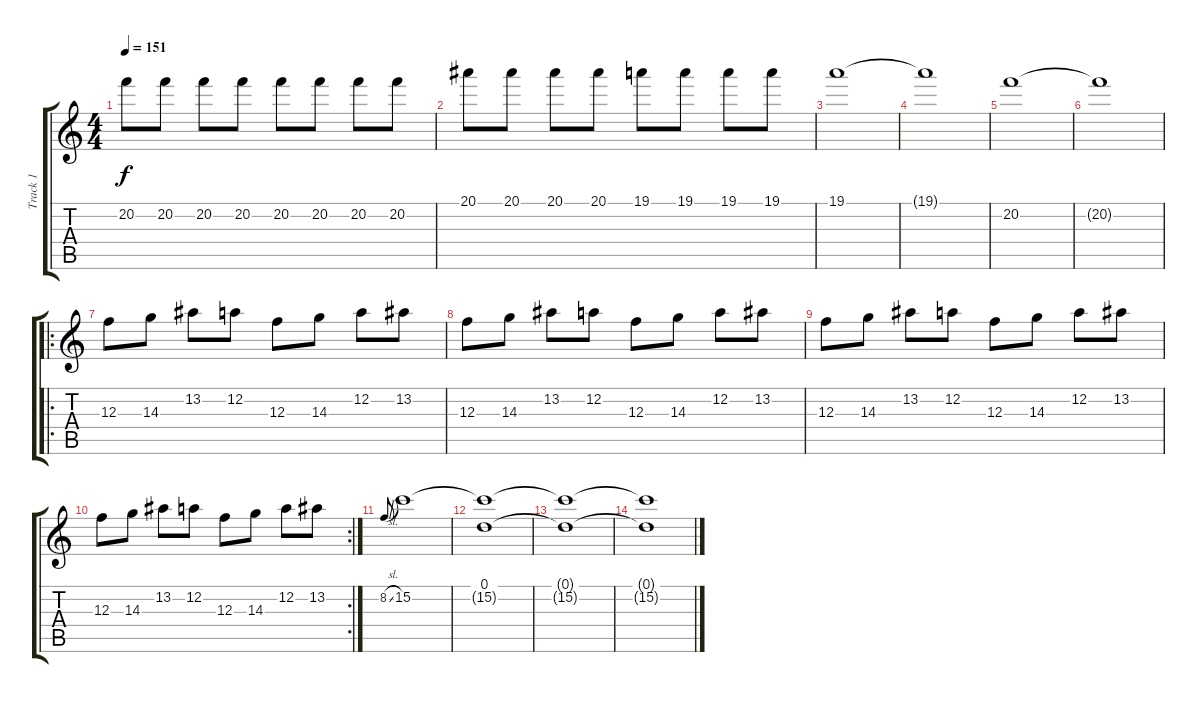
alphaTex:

\track ("Track 1" "Track 1") {instrument overdrivenguitar}
\staff {score tabs}
\tuning (D4 A3 F3 C3 G2 C2) {hide}
\ts (4 4)
\tempo 151
\clef g2
\ks c
20.2.8{dy f} 20.2.8 20.2.8 20.2.8 20.2.8 20.2.8 20.2.8 20.2.8 |
20.1.8 20.1.8 20.1.8 20.1.8 19.1.8 19.1.8 19.1.8 19.1.8 |
19.1.1 |
19.1{t}.1 |
20.2.1 |
20.2{t}.1 |
\ro
12.3.8{volume 14 instrument overdrivenguitar} 14.3.8 13.2.8 12.2.8 12.3.8 14.3.8 12.2.8 13.2.8 |
12.3.8 14.3.8 13.2.8 12.2.8 12.3.8 14.3.8 12.2.8 13.2.8 |
12.3.8 14.3.8 13.2.8 12.2.8 12.3.8 14.3.8 12.2.8 13.2.8 |
\rc 2
12.3.8 14.3.8 13.2.8 12.2.8 12.3.8 14.3.8 12.2.8 13.2.8 |
8.2{sl}.8{gr onbeat} 15.2.1 |
(0.1 15.2{t}).1 |
(0.1{t} 15.2{t}).1 |
(0.1{t} 15.2{t}).1
